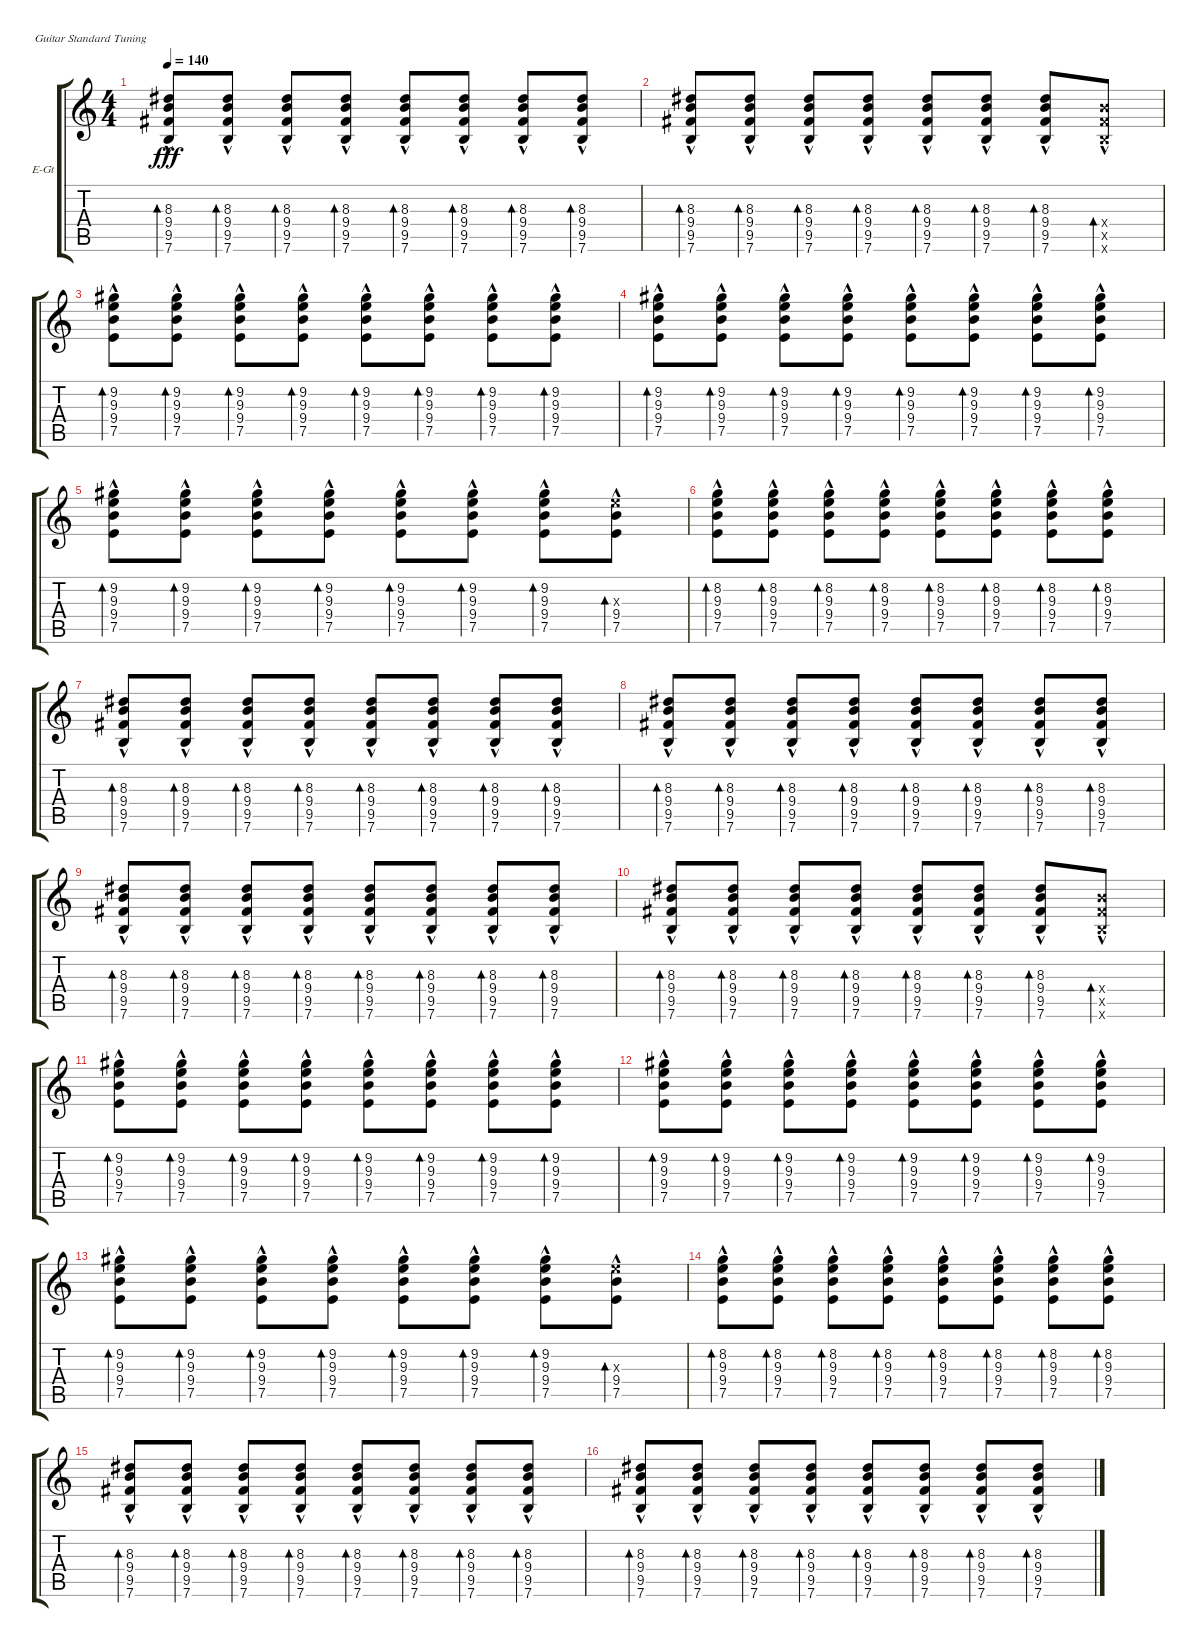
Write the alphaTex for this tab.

\defaultSystemsLayout 4
\bracketExtendMode groupsimilarinstruments
\firstSystemTrackNameOrientation horizontal
\otherSystemsTrackNameOrientation horizontal
\track ("Cook" "E-Gt") {instrument electricguitarclean}
\staff {score tabs}
\tuning (E4 B3 G3 D3 A2 E2)
\ts (4 4)
\tempo 140
\clef g2
\ks c
(7.6{hac} 9.5{hac} 9.4{hac} 8.3{hac}).8{bd 51 dy fff} (7.6{hac} 9.4{hac} 9.5{hac} 8.3{hac}).8{bd 51} (7.6{hac} 9.4{hac} 9.5{hac} 8.3{hac}).8{bd 51} (7.6{hac} 9.4{hac} 9.5{hac} 8.3{hac}).8{bd 51} (7.6{hac} 9.4{hac} 9.5{hac} 8.3{hac}).8{bd 51} (7.6{hac} 9.4{hac} 9.5{hac} 8.3{hac}).8{bd 51} (7.6{hac} 9.4{hac} 9.5{hac} 8.3{hac}).8{bd 51} (7.6{hac} 9.4{hac} 9.5{hac} 8.3{hac}).8{bd 51} |
(7.6{hac} 9.5{hac} 9.4{hac} 8.3{hac}).8{bd 51} (7.6{hac} 9.4{hac} 9.5{hac} 8.3{hac}).8{bd 51} (7.6{hac} 9.4{hac} 9.5{hac} 8.3{hac}).8{bd 51} (7.6{hac} 9.4{hac} 9.5{hac} 8.3{hac}).8{bd 51} (7.6{hac} 9.4{hac} 9.5{hac} 8.3{hac}).8{bd 51} (7.6{hac} 9.4{hac} 9.5{hac} 8.3{hac}).8{bd 51} (7.6{hac} 9.4{hac} 9.5{hac} 8.3{hac}).8{bd 51} (7.6{hac x} 9.4{hac x} 9.5{hac x}).8{bd 51} |
(7.5{hac} 9.4{hac} 9.3{hac} 9.2{hac}).8{bd 51} (7.5{hac} 9.4{hac} 9.3{hac} 9.2{hac}).8{bd 51} (7.5{hac} 9.4{hac} 9.3{hac} 9.2{hac}).8{bd 51} (7.5{hac} 9.4{hac} 9.3{hac} 9.2{hac}).8{bd 51} (7.5{hac} 9.4{hac} 9.3{hac} 9.2{hac}).8{bd 51} (7.5{hac} 9.4{hac} 9.3{hac} 9.2{hac}).8{bd 51} (7.5{hac} 9.4{hac} 9.3{hac} 9.2{hac}).8{bd 51} (7.5{hac} 9.4{hac} 9.3{hac} 9.2{hac}).8{bd 51} |
(7.5{hac} 9.4{hac} 9.3{hac} 9.2{hac}).8{bd 51} (7.5{hac} 9.4{hac} 9.3{hac} 9.2{hac}).8{bd 51} (7.5{hac} 9.4{hac} 9.3{hac} 9.2{hac}).8{bd 51} (7.5{hac} 9.4{hac} 9.3{hac} 9.2{hac}).8{bd 51} (7.5{hac} 9.4{hac} 9.3{hac} 9.2{hac}).8{bd 51} (7.5{hac} 9.4{hac} 9.3{hac} 9.2{hac}).8{bd 51} (7.5{hac} 9.4{hac} 9.3{hac} 9.2{hac}).8{bd 51} (7.5{hac} 9.4{hac} 9.3{hac} 9.2{hac}).8{bd 51} |
(7.5{hac} 9.4{hac} 9.3{hac} 9.2{hac}).8{bd 51} (7.5{hac} 9.4{hac} 9.3{hac} 9.2{hac}).8{bd 51} (7.5{hac} 9.4{hac} 9.3{hac} 9.2{hac}).8{bd 51} (7.5{hac} 9.4{hac} 9.3{hac} 9.2{hac}).8{bd 51} (7.5{hac} 9.4{hac} 9.3{hac} 9.2{hac}).8{bd 51} (7.5{hac} 9.4{hac} 9.3{hac} 9.2{hac}).8{bd 51} (7.5{hac} 9.4{hac} 9.3{hac} 9.2{hac}).8{bd 51} (7.5{hac} 9.4{hac} 9.3{hac x}).8{bd 51} |
(7.5{hac} 9.4{hac} 9.3{hac} 8.2{hac}).8{bd 51} (7.5{hac} 9.4{hac} 9.3{hac} 8.2{hac}).8{bd 51} (7.5{hac} 9.4{hac} 9.3{hac} 8.2{hac}).8{bd 51} (7.5{hac} 9.4{hac} 9.3{hac} 8.2{hac}).8{bd 51} (7.5{hac} 9.4{hac} 9.3{hac} 8.2{hac}).8{bd 51} (7.5{hac} 9.4{hac} 9.3{hac} 8.2{hac}).8{bd 51} (7.5{hac} 9.4{hac} 9.3{hac} 8.2{hac}).8{bd 51} (7.5{hac} 9.4{hac} 9.3{hac} 8.2{hac}).8{bd 51} |
(7.6{hac} 9.5{hac} 9.4{hac} 8.3{hac}).8{bd 51} (7.6{hac} 9.4{hac} 9.5{hac} 8.3{hac}).8{bd 51} (7.6{hac} 9.4{hac} 9.5{hac} 8.3{hac}).8{bd 51} (7.6{hac} 9.4{hac} 9.5{hac} 8.3{hac}).8{bd 51} (7.6{hac} 9.4{hac} 9.5{hac} 8.3{hac}).8{bd 51} (7.6{hac} 9.4{hac} 9.5{hac} 8.3{hac}).8{bd 51} (7.6{hac} 9.4{hac} 9.5{hac} 8.3{hac}).8{bd 51} (7.6{hac} 9.4{hac} 9.5{hac} 8.3{hac}).8{bd 51} |
(7.6{hac} 9.5{hac} 9.4{hac} 8.3{hac}).8{bd 51} (7.6{hac} 9.4{hac} 9.5{hac} 8.3{hac}).8{bd 51} (7.6{hac} 9.4{hac} 9.5{hac} 8.3{hac}).8{bd 51} (7.6{hac} 9.4{hac} 9.5{hac} 8.3{hac}).8{bd 51} (7.6{hac} 9.4{hac} 9.5{hac} 8.3{hac}).8{bd 51} (7.6{hac} 9.4{hac} 9.5{hac} 8.3{hac}).8{bd 51} (7.6{hac} 9.4{hac} 9.5{hac} 8.3{hac}).8{bd 51} (7.6{hac} 9.4{hac} 9.5{hac} 8.3{hac}).8{bd 51} |
(7.6{hac} 9.5{hac} 9.4{hac} 8.3{hac}).8{bd 51} (7.6{hac} 9.4{hac} 9.5{hac} 8.3{hac}).8{bd 51} (7.6{hac} 9.4{hac} 9.5{hac} 8.3{hac}).8{bd 51} (7.6{hac} 9.4{hac} 9.5{hac} 8.3{hac}).8{bd 51} (7.6{hac} 9.4{hac} 9.5{hac} 8.3{hac}).8{bd 51} (7.6{hac} 9.4{hac} 9.5{hac} 8.3{hac}).8{bd 51} (7.6{hac} 9.4{hac} 9.5{hac} 8.3{hac}).8{bd 51} (7.6{hac} 9.4{hac} 9.5{hac} 8.3{hac}).8{bd 51} |
(7.6{hac} 9.5{hac} 9.4{hac} 8.3{hac}).8{bd 51} (7.6{hac} 9.4{hac} 9.5{hac} 8.3{hac}).8{bd 51} (7.6{hac} 9.4{hac} 9.5{hac} 8.3{hac}).8{bd 51} (7.6{hac} 9.4{hac} 9.5{hac} 8.3{hac}).8{bd 51} (7.6{hac} 9.4{hac} 9.5{hac} 8.3{hac}).8{bd 51} (7.6{hac} 9.4{hac} 9.5{hac} 8.3{hac}).8{bd 51} (7.6{hac} 9.4{hac} 9.5{hac} 8.3{hac}).8{bd 51} (7.6{hac x} 9.4{hac x} 9.5{hac x}).8{bd 51} |
(7.5{hac} 9.4{hac} 9.3{hac} 9.2{hac}).8{bd 51} (7.5{hac} 9.4{hac} 9.3{hac} 9.2{hac}).8{bd 51} (7.5{hac} 9.4{hac} 9.3{hac} 9.2{hac}).8{bd 51} (7.5{hac} 9.4{hac} 9.3{hac} 9.2{hac}).8{bd 51} (7.5{hac} 9.4{hac} 9.3{hac} 9.2{hac}).8{bd 51} (7.5{hac} 9.4{hac} 9.3{hac} 9.2{hac}).8{bd 51} (7.5{hac} 9.4{hac} 9.3{hac} 9.2{hac}).8{bd 51} (7.5{hac} 9.4{hac} 9.3{hac} 9.2{hac}).8{bd 51} |
(7.5{hac} 9.4{hac} 9.3{hac} 9.2{hac}).8{bd 51} (7.5{hac} 9.4{hac} 9.3{hac} 9.2{hac}).8{bd 51} (7.5{hac} 9.4{hac} 9.3{hac} 9.2{hac}).8{bd 51} (7.5{hac} 9.4{hac} 9.3{hac} 9.2{hac}).8{bd 51} (7.5{hac} 9.4{hac} 9.3{hac} 9.2{hac}).8{bd 51} (7.5{hac} 9.4{hac} 9.3{hac} 9.2{hac}).8{bd 51} (7.5{hac} 9.4{hac} 9.3{hac} 9.2{hac}).8{bd 51} (7.5{hac} 9.4{hac} 9.3{hac} 9.2{hac}).8{bd 51} |
(7.5{hac} 9.4{hac} 9.3{hac} 9.2{hac}).8{bd 51} (7.5{hac} 9.4{hac} 9.3{hac} 9.2{hac}).8{bd 51} (7.5{hac} 9.4{hac} 9.3{hac} 9.2{hac}).8{bd 51} (7.5{hac} 9.4{hac} 9.3{hac} 9.2{hac}).8{bd 51} (7.5{hac} 9.4{hac} 9.3{hac} 9.2{hac}).8{bd 51} (7.5{hac} 9.4{hac} 9.3{hac} 9.2{hac}).8{bd 51} (7.5{hac} 9.4{hac} 9.3{hac} 9.2{hac}).8{bd 51} (7.5{hac} 9.4{hac} 9.3{hac x}).8{bd 51} |
(7.5{hac} 9.4{hac} 9.3{hac} 8.2{hac}).8{bd 51} (7.5{hac} 9.4{hac} 9.3{hac} 8.2{hac}).8{bd 51} (7.5{hac} 9.4{hac} 9.3{hac} 8.2{hac}).8{bd 51} (7.5{hac} 9.4{hac} 9.3{hac} 8.2{hac}).8{bd 51} (7.5{hac} 9.4{hac} 9.3{hac} 8.2{hac}).8{bd 51} (7.5{hac} 9.4{hac} 9.3{hac} 8.2{hac}).8{bd 51} (7.5{hac} 9.4{hac} 9.3{hac} 8.2{hac}).8{bd 51} (7.5{hac} 9.4{hac} 9.3{hac} 8.2{hac}).8{bd 51} |
(7.6{hac} 9.5{hac} 9.4{hac} 8.3{hac}).8{bd 51} (7.6{hac} 9.4{hac} 9.5{hac} 8.3{hac}).8{bd 51} (7.6{hac} 9.4{hac} 9.5{hac} 8.3{hac}).8{bd 51} (7.6{hac} 9.4{hac} 9.5{hac} 8.3{hac}).8{bd 51} (7.6{hac} 9.4{hac} 9.5{hac} 8.3{hac}).8{bd 51} (7.6{hac} 9.4{hac} 9.5{hac} 8.3{hac}).8{bd 51} (7.6{hac} 9.4{hac} 9.5{hac} 8.3{hac}).8{bd 51} (7.6{hac} 9.4{hac} 9.5{hac} 8.3{hac}).8{bd 51} |
(7.6{hac} 9.5{hac} 9.4{hac} 8.3{hac}).8{bd 51} (7.6{hac} 9.4{hac} 9.5{hac} 8.3{hac}).8{bd 51} (7.6{hac} 9.4{hac} 9.5{hac} 8.3{hac}).8{bd 51} (7.6{hac} 9.4{hac} 9.5{hac} 8.3{hac}).8{bd 51} (7.6{hac} 9.4{hac} 9.5{hac} 8.3{hac}).8{bd 51} (7.6{hac} 9.4{hac} 9.5{hac} 8.3{hac}).8{bd 51} (7.6{hac} 9.4{hac} 9.5{hac} 8.3{hac}).8{bd 51} (7.6{hac} 9.4{hac} 9.5{hac} 8.3{hac}).8{bd 51}
